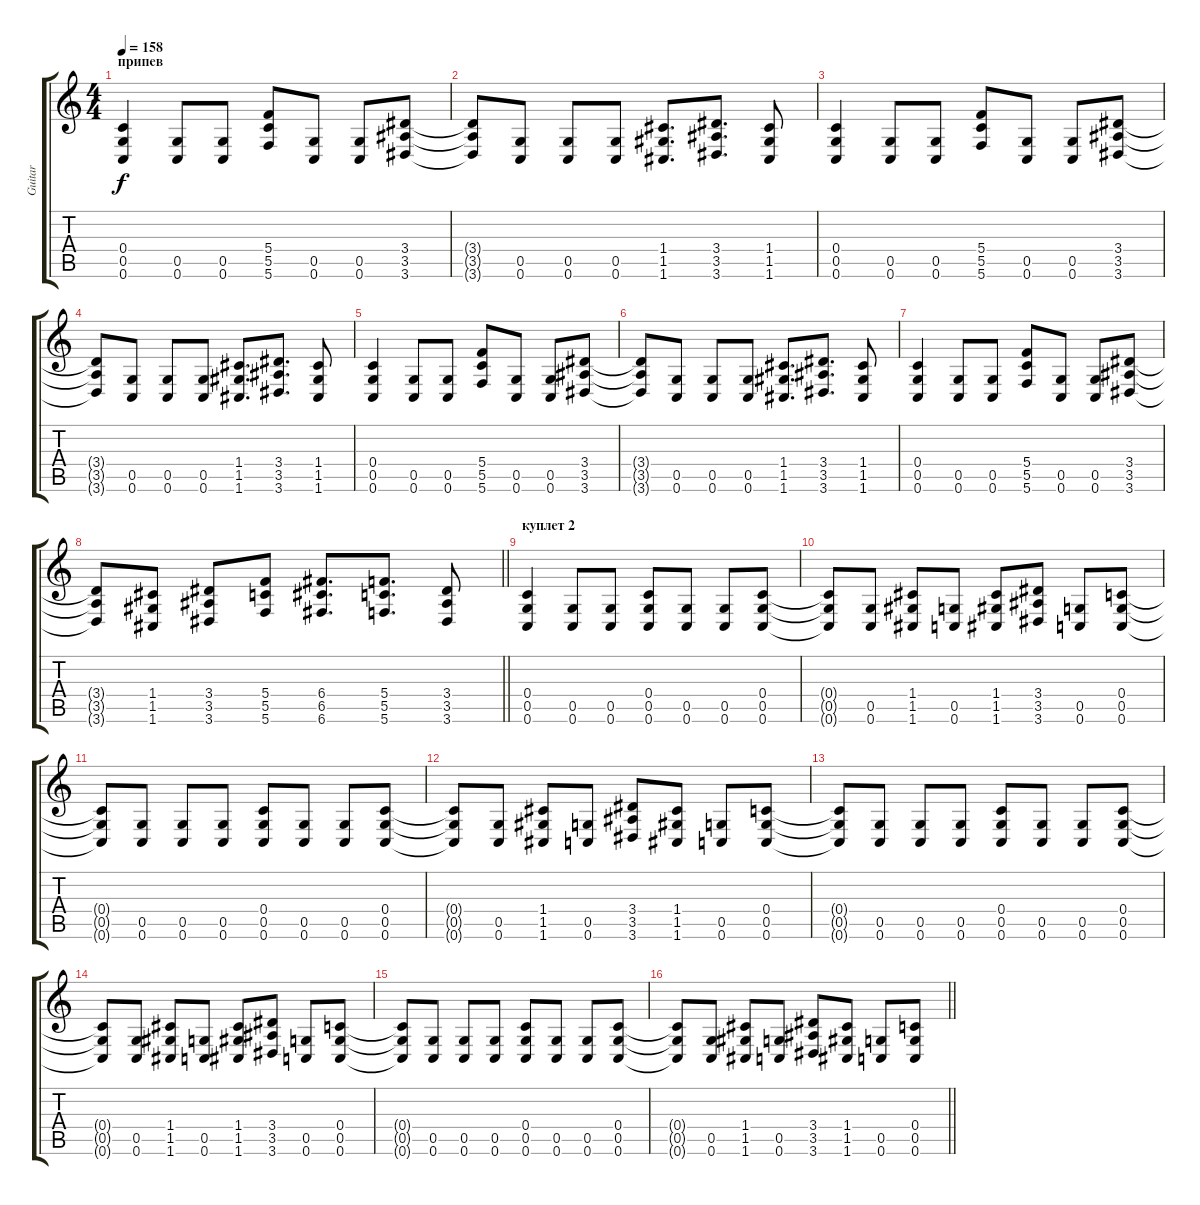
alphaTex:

\track ("Guitar" "Guitar") {instrument distortionguitar}
\staff {score tabs}
\tuning (D4 A3 F3 C3 G2 C2) {hide}
\ts (4 4)
\section ("" "припев")
\tempo 158
\clef g2
\ks c
(0.4 0.5 0.6).4{dy f} (0.5 0.6).8 (0.5 0.6).8 (5.4 5.5 5.6).8 (0.5 0.6).8 (0.5 0.6).8 (3.4 3.5 3.6).8 |
(3.4{t} 3.5{t} 3.6{t}).8 (0.5 0.6).8 (0.5 0.6).8 (0.5 0.6).8 (1.4 1.5 1.6).8{d} (3.4 3.5 3.6).8{d} (1.4 1.5 1.6).8 |
(0.4 0.5 0.6).4 (0.5 0.6).8 (0.5 0.6).8 (5.4 5.5 5.6).8 (0.5 0.6).8 (0.5 0.6).8 (3.4 3.5 3.6).8 |
(3.4{t} 3.5{t} 3.6{t}).8 (0.5 0.6).8 (0.5 0.6).8 (0.5 0.6).8 (1.4 1.5 1.6).8{d} (3.4 3.5 3.6).8{d} (1.4 1.5 1.6).8 |
(0.4 0.5 0.6).4 (0.5 0.6).8 (0.5 0.6).8 (5.4 5.5 5.6).8 (0.5 0.6).8 (0.5 0.6).8 (3.4 3.5 3.6).8 |
(3.4{t} 3.5{t} 3.6{t}).8 (0.5 0.6).8 (0.5 0.6).8 (0.5 0.6).8 (1.4 1.5 1.6).8{d} (3.4 3.5 3.6).8{d} (1.4 1.5 1.6).8 |
(0.4 0.5 0.6).4 (0.5 0.6).8 (0.5 0.6).8 (5.4 5.5 5.6).8 (0.5 0.6).8 (0.5 0.6).8 (3.4 3.5 3.6).8 |
\barLineRight lightlight
(3.4{t} 3.5{t} 3.6{t}).8 (1.4 1.5 1.6).8 (3.4 3.5 3.6).8 (5.4 5.5 5.6).8 (6.4 6.5 6.6).8{d} (5.4 5.5 5.6).8{d} (3.4 3.5 3.6).8 |
\section ("" "куплет 2")
(0.4 0.5 0.6).4 (0.5 0.6).8 (0.5 0.6).8 (0.4 0.5 0.6).8 (0.5 0.6).8 (0.5 0.6).8 (0.4 0.5 0.6).8 |
(0.4{t} 0.5{t} 0.6{t}).8 (0.5 0.6).8 (1.4 1.5 1.6).8 (0.5 0.6).8 (1.4 1.5 1.6).8 (3.4 3.5 3.6).8 (0.5 0.6).8 (0.4 0.5 0.6).8 |
(0.4{t} 0.5{t} 0.6{t}).8 (0.5 0.6).8 (0.5 0.6).8 (0.5 0.6).8 (0.4 0.5 0.6).8 (0.5 0.6).8 (0.5 0.6).8 (0.4 0.5 0.6).8 |
(0.4{t} 0.5{t} 0.6{t}).8 (0.5 0.6).8 (1.4 1.5 1.6).8 (0.5 0.6).8 (3.4 3.5 3.6).8 (1.4 1.5 1.6).8 (0.5 0.6).8 (0.4 0.5 0.6).8 |
(0.4{t} 0.5{t} 0.6{t}).8 (0.5 0.6).8 (0.5 0.6).8 (0.5 0.6).8 (0.4 0.5 0.6).8 (0.5 0.6).8 (0.5 0.6).8 (0.4 0.5 0.6).8 |
(0.4{t} 0.5{t} 0.6{t}).8 (0.5 0.6).8 (1.4 1.5 1.6).8 (0.5 0.6).8 (1.4 1.5 1.6).8 (3.4 3.5 3.6).8 (0.5 0.6).8 (0.4 0.5 0.6).8 |
(0.4{t} 0.5{t} 0.6{t}).8 (0.5 0.6).8 (0.5 0.6).8 (0.5 0.6).8 (0.4 0.5 0.6).8 (0.5 0.6).8 (0.5 0.6).8 (0.4 0.5 0.6).8 |
\barLineRight lightlight
(0.4{t} 0.5{t} 0.6{t}).8 (0.5 0.6).8 (1.4 1.5 1.6).8 (0.5 0.6).8 (3.4 3.5 3.6).8 (1.4 1.5 1.6).8 (0.5 0.6).8 (0.4 0.5 0.6).8
